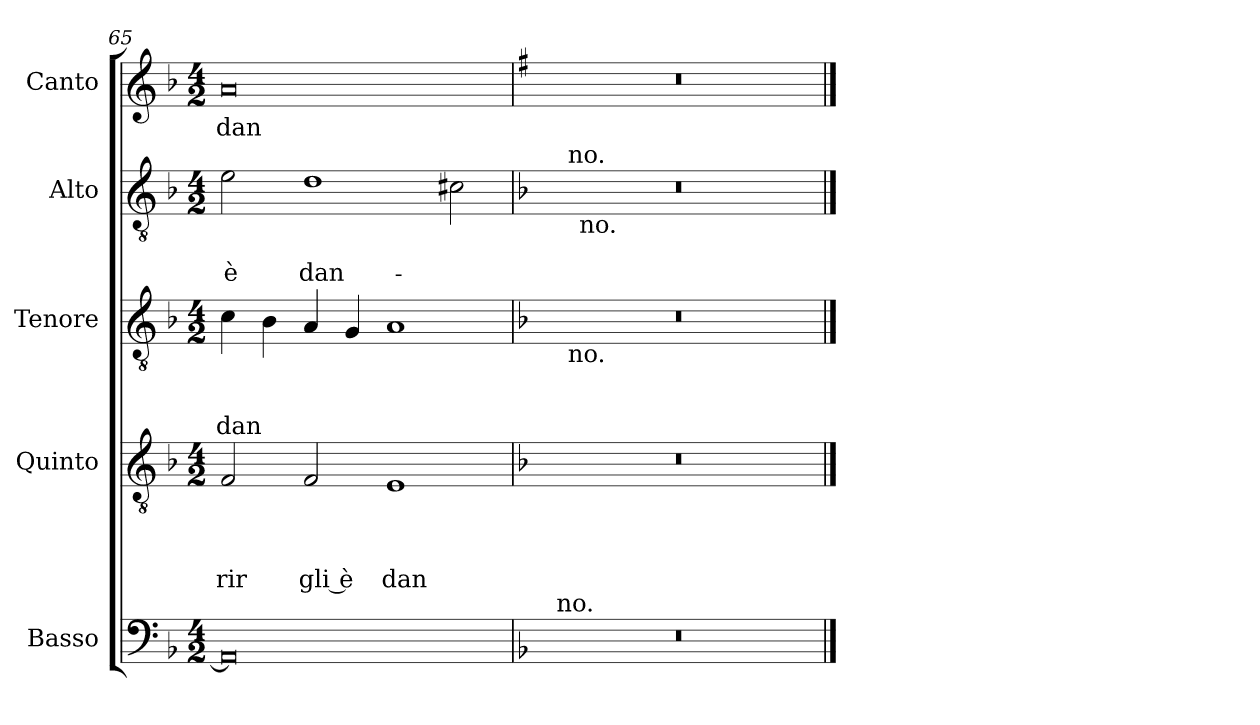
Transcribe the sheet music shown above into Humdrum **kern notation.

**kern	**kern	**text	**text	**text	**text	**kern	**text	**text	**text	**kern	**text	**text	**kern	**text
*part5	*part4	*part4	*part4	*part4	*part4	*part3	*part3	*part3	*part3	*part2	*part2	*part2	*part1	*part1
*staff5	*staff4	*staff4	*staff4	*staff4	*staff4	*staff3	*staff3	*staff3	*staff3	*staff2	*staff2	*staff2	*staff1	*staff1
*I"Basso	*I"Quinto	*	*	*	*	*I"Tenore	*	*	*	*I"Alto	*	*	*I"Canto	*
*clefF4	*clefGv2	*	*	*	*	*clefGv2	*	*	*	*clefGv2	*	*	*clefG2	*
*k[b-]	*k[b-]	*	*	*	*	*k[b-]	*	*	*	*k[b-]	*	*	*k[b-]	*
*F:	*F:	*	*	*	*	*F:	*	*	*	*F:	*	*	*F:	*
*M4/2	*M4/2	*	*	*	*	*M4/2	*	*	*	*M4/2	*	*	*M4/2	*
=65	=65	=65	=65	=65	=65	=65	=65	=65	=65	=65	=65	=65	=65	=65
!	!	!	!	!	!LO:LY:b	!	!	!	!LO:LY:b	!	!	!LO:LY:b:rj	!	!LO:LY:b
0AA]	2F/	.	.	.	-rir	4c\	.	.	dan	2e\	.	è	0a	dan-
.	.	.	.	.	.	4B-\	.	.	.	.	.	.	.	.
!	!	!	!	!	!LO:LY:b:rj	!	!	!	!	!	!	!LO:LY:b	!	!
.	2F/	.	.	.	gli è	4A/	.	.	.	1d	.	dan-	.	.
.	.	.	.	.	.	4G/	.	.	.	.	.	.	.	.
!	!	!	!	!	!LO:LY:b	!	!	!	!	!	!	!	!	!
.	1E	.	.	.	dan-	1A	.	.	.	.	.	.	.	.
.	.	.	.	.	.	.	.	.	.	2c#X\	.	.	.	.
=66	=66	=66	=66	=66	=66	=66	=66	=66	=66	=66	=66	=66	=66	=66
*	*	*	*	*	*	*	*	*	*	*	*	*	*k[f#]	*
*	*	*	*	*	*	*	*	*	*	*	*	*	*G:	*
*^	*	*	*	*	*	*^	*	*	*	*^	*	*	*	*
*	*	*	*	*	*	*	*	*	*	*	*	*	*^	*	*	*	*
0r	16ryy	0r	.	.	.	.	0r	16.ryy	.	.	.	0r	16.ryy	8ryy	.	.	0r	.
!	!LO:TX:a:t=no.	!	!	!	!	!	!	!	!	!	!	!	!	!	!	!	!	!
.	1ryy	.	.	.	.	.	.	.	.	.	.	.	.	.	.	.	.	.
!	!	!	!	!	!	!	!	!	!	!	!	!	!LO:TX:a:t=no.	!	!	!	!	!
!	!	!	!	!	!	!	!	!LO:TX:b:t=no.	!	!	!	!	!	!	!	!	!	!
.	.	.	.	.	.	.	.	1ryy	.	.	.	.	1ryy	.	.	.	.	.
!	!	!	!	!	!	!	!	!	!	!	!	!	!	!LO:TX:b:t=no.	!	!	!	!
.	.	.	.	.	.	.	.	.	.	.	.	.	.	1...ryy	.	.	.	.
.	2...ryy	.	.	.	.	.	.	.	.	.	.	.	.	.	.	.	.	.
.	.	.	.	.	.	.	.	2ryy	.	.	.	.	2ryy	.	.	.	.	.
.	.	.	.	.	.	.	.	4ryy	.	.	.	.	4ryy	.	.	.	.	.
.	.	.	.	.	.	.	.	8ryy	.	.	.	.	8ryy	.	.	.	.	.
.	.	.	.	.	.	.	.	32ryy	.	.	.	.	32ryy	.	.	.	.	.
*	*	*	*	*	*	*	*v	*v	*	*	*	*	*	*	*	*	*	*
*v	*v	*	*	*	*	*	*	*	*	*	*v	*v	*v	*	*	*	*
==	==	==	==	==	==	==	==	==	==	==	==	==	==	==
*-	*-	*-	*-	*-	*-	*-	*-	*-	*-	*-	*-	*-	*-	*-
